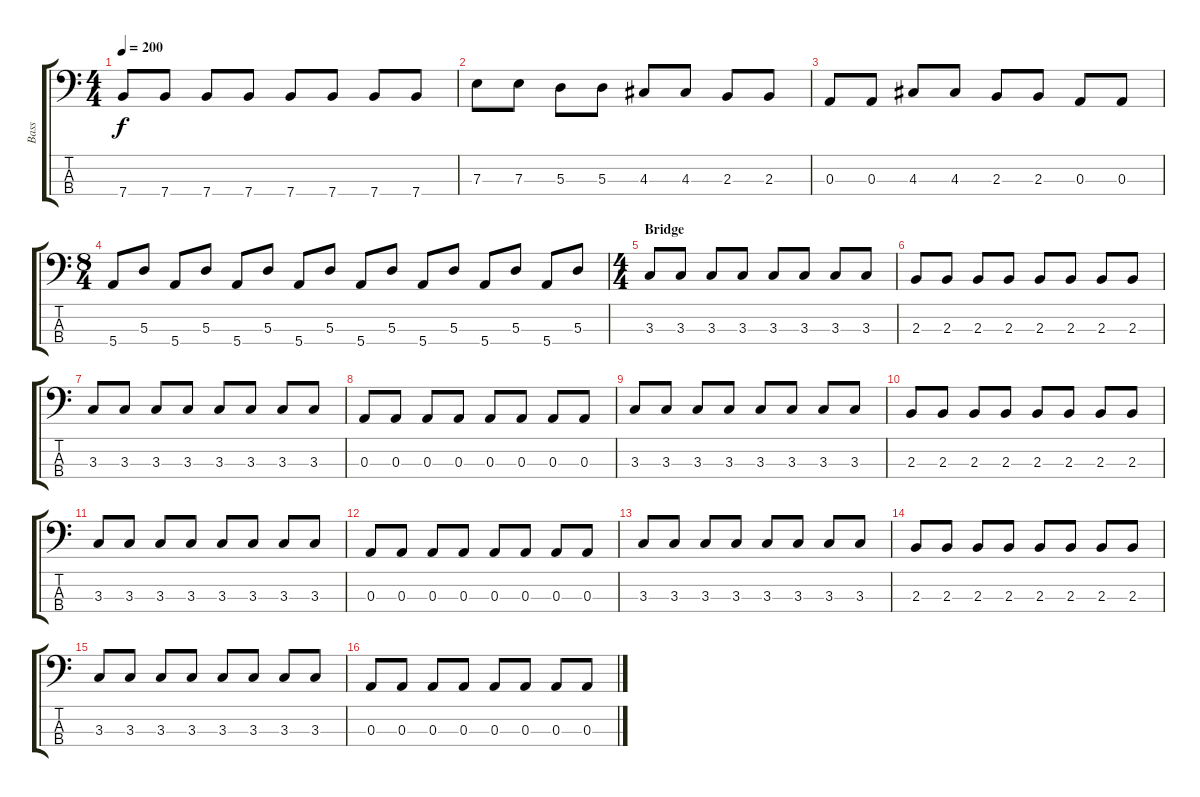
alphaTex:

\track ("Bass" "Bass") {instrument acousticbass}
\staff {score tabs}
\tuning (G2 D2 A1 E1) {hide}
\ts (4 4)
\tempo 200
\clef f4
\ks c
7.4.8{dy f} 7.4.8 7.4.8 7.4.8 7.4.8 7.4.8 7.4.8 7.4.8 |
7.3.8 7.3.8 5.3.8 5.3.8 4.3.8 4.3.8 2.3.8 2.3.8 |
0.3.8 0.3.8 4.3.8 4.3.8 2.3.8 2.3.8 0.3.8 0.3.8 |
\ts (8 4)
5.4.8 5.3.8 5.4.8 5.3.8 5.4.8 5.3.8 5.4.8 5.3.8 5.4.8 5.3.8 5.4.8 5.3.8 5.4.8 5.3.8 5.4.8 5.3.8 |
\ts (4 4)
\section ("" "Bridge")
3.3.8{volume 8} 3.3.8 3.3.8 3.3.8 3.3.8 3.3.8 3.3.8 3.3.8 |
2.3.8 2.3.8 2.3.8 2.3.8 2.3.8 2.3.8 2.3.8 2.3.8 |
3.3.8 3.3.8 3.3.8 3.3.8 3.3.8 3.3.8 3.3.8 3.3.8 |
0.3.8 0.3.8 0.3.8 0.3.8 0.3.8 0.3.8 0.3.8 0.3.8 |
3.3.8 3.3.8 3.3.8 3.3.8 3.3.8 3.3.8 3.3.8 3.3.8 |
2.3.8 2.3.8 2.3.8 2.3.8 2.3.8 2.3.8 2.3.8 2.3.8 |
3.3.8 3.3.8 3.3.8 3.3.8 3.3.8 3.3.8 3.3.8 3.3.8 |
0.3.8 0.3.8 0.3.8 0.3.8 0.3.8 0.3.8 0.3.8 0.3.8 |
3.3.8 3.3.8 3.3.8 3.3.8 3.3.8 3.3.8 3.3.8 3.3.8 |
2.3.8 2.3.8 2.3.8 2.3.8 2.3.8 2.3.8 2.3.8 2.3.8 |
3.3.8 3.3.8 3.3.8 3.3.8 3.3.8 3.3.8 3.3.8 3.3.8 |
0.3.8 0.3.8 0.3.8 0.3.8 0.3.8 0.3.8 0.3.8 0.3.8
